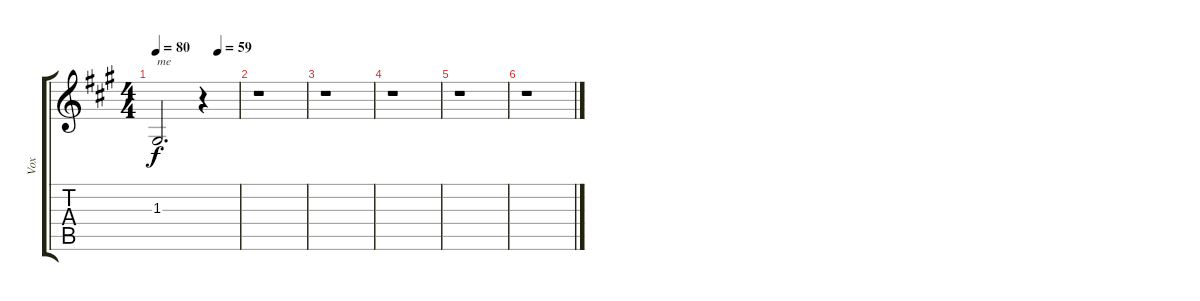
\track ("Vox" "Vox") {instrument oboe}
\staff {score tabs}
\tuning (E4 B3 G3 D3 A2 E2) {hide}
\ts (4 4)
\tempo 80
\tempo (59 0.75)
\clef g2
\ks a
1.3.2{d txt "me" dy f} r.4 |
r.1 |
r.1 |
r.1 |
r.1 |
r.1
